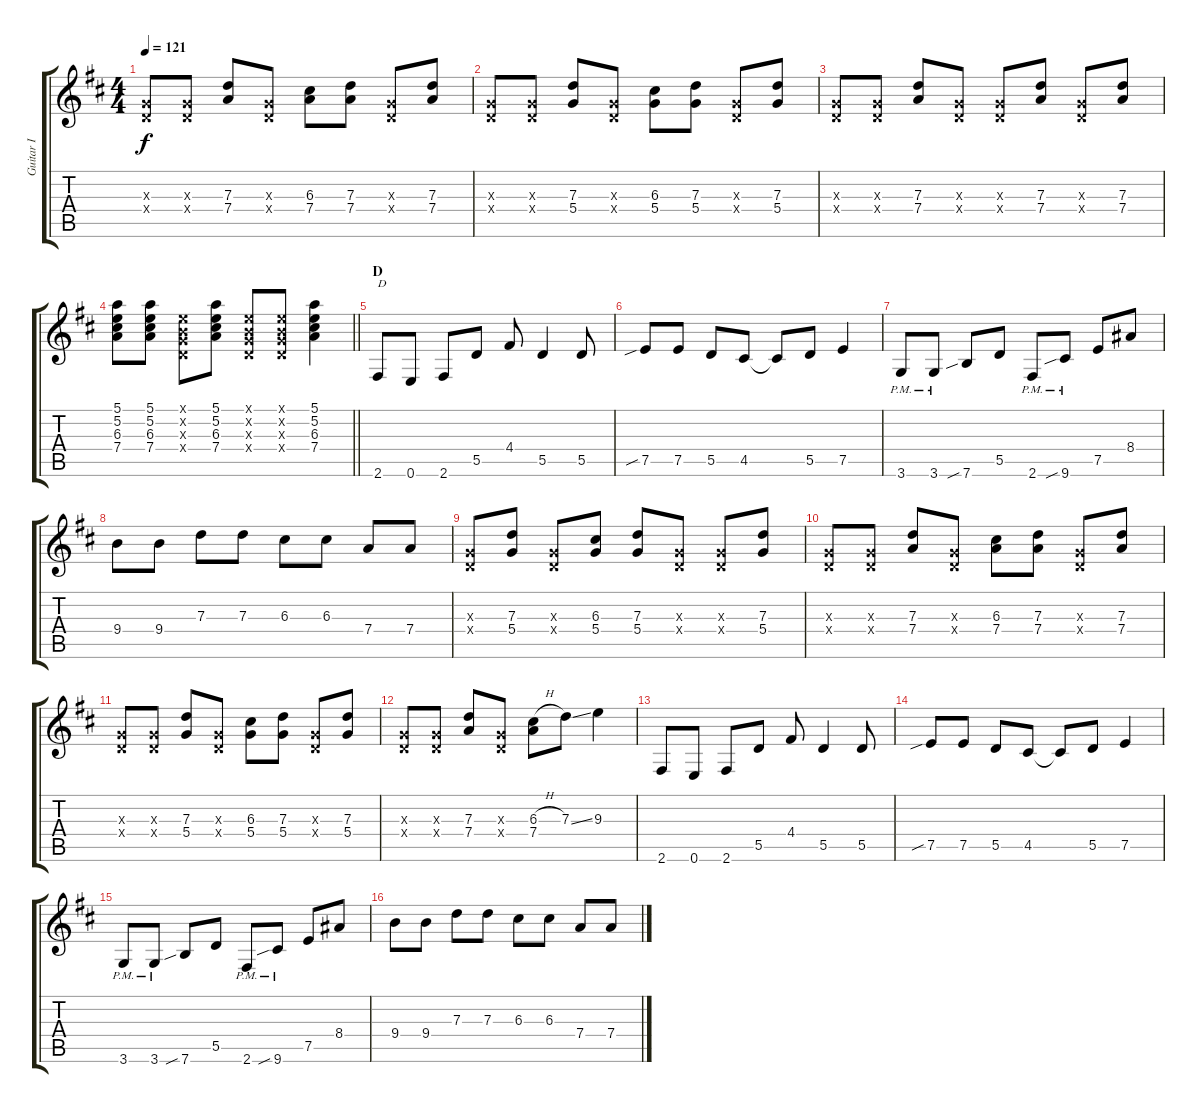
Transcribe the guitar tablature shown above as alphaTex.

\track ("Guitar I" "Guitar I") {instrument overdrivenguitar}
\staff {score tabs}
\tuning (E4 B3 G3 D3 A2 E2) {hide}
\ts (4 4)
\tempo 121
\clef g2
\ks d
(0.3{x} 0.4{x}).8{dy f} (0.3{x} 0.4{x}).8 (7.3 7.4).8 (0.3{x} 0.4{x}).8 (6.3 7.4).8 (7.3 7.4).8 (0.3{x} 0.4{x}).8 (7.3 7.4).8 |
(0.3{x} 0.4{x}).8 (0.3{x} 0.4{x}).8 (7.3 5.4).8 (0.3{x} 0.4{x}).8 (6.3 5.4).8 (7.3 5.4).8 (0.3{x} 0.4{x}).8 (7.3 5.4).8 |
(0.3{x} 0.4{x}).8 (0.3{x} 0.4{x}).8 (7.3 7.4).8 (0.3{x} 0.4{x}).8 (0.3{x} 0.4{x}).8 (7.3 7.4).8 (0.3{x} 0.4{x}).8 (7.3 7.4).8 |
\barLineRight lightlight
(5.1 5.2 6.3 7.4).8 (5.1 5.2 6.3 7.4).8 (0.1{x} 0.2{x} 0.3{x} 0.4{x}).8 (5.1 5.2 6.3 7.4).8 (0.1{x} 0.2{x} 0.3{x} 0.4{x}).8 (0.1{x} 0.2{x} 0.3{x} 0.4{x}).8 (5.1 5.2 6.3 7.4).4 |
\section ("" "D")
2.6.8{txt "D"} 0.6.8 2.6.8 5.5.8 4.4.8 5.5.4 5.5.8 |
7.5{sib}.8 7.5.8 5.5.8 4.5.8 4.5{t}.8 5.5.8 7.5.4 |
3.6{pm}.8 3.6{pm}.8 7.6{sib}.8 5.5.8 2.6{pm}.8 9.6{sib pm}.8 7.5.8 8.4.8 |
9.4.8 9.4.8 7.3.8 7.3.8 6.3.8 6.3.8 7.4.8 7.4.8 |
(0.3{x} 0.4{x}).8 (7.3 5.4).8 (0.3{x} 0.4{x}).8 (6.3 5.4).8 (7.3 5.4).8 (0.3{x} 0.4{x}).8 (0.3{x} 0.4{x}).8 (7.3 5.4).8 |
(0.3{x} 0.4{x}).8 (0.3{x} 0.4{x}).8 (7.3 7.4).8 (0.3{x} 0.4{x}).8 (6.3 7.4).8 (7.3 7.4).8 (0.3{x} 0.4{x}).8 (7.3 7.4).8 |
(0.3{x} 0.4{x}).8 (0.3{x} 0.4{x}).8 (7.3 5.4).8 (0.3{x} 0.4{x}).8 (6.3 5.4).8 (7.3 5.4).8 (0.3{x} 0.4{x}).8 (7.3 5.4).8 |
(0.3{x} 0.4{x}).8 (0.3{x} 0.4{x}).8 (7.3 7.4).8 (0.3{x} 0.4{x}).8 (6.3{h} 7.4).8 7.3{ss}.8 9.3.4 |
2.6.8 0.6.8 2.6.8 5.5.8 4.4.8 5.5.4 5.5.8 |
7.5{sib}.8 7.5.8 5.5.8 4.5.8 4.5{t}.8 5.5.8 7.5.4 |
3.6{pm}.8 3.6{pm}.8 7.6{sib}.8 5.5.8 2.6{pm}.8 9.6{sib pm}.8 7.5.8 8.4.8 |
9.4.8 9.4.8 7.3.8 7.3.8 6.3.8 6.3.8 7.4.8 7.4.8
